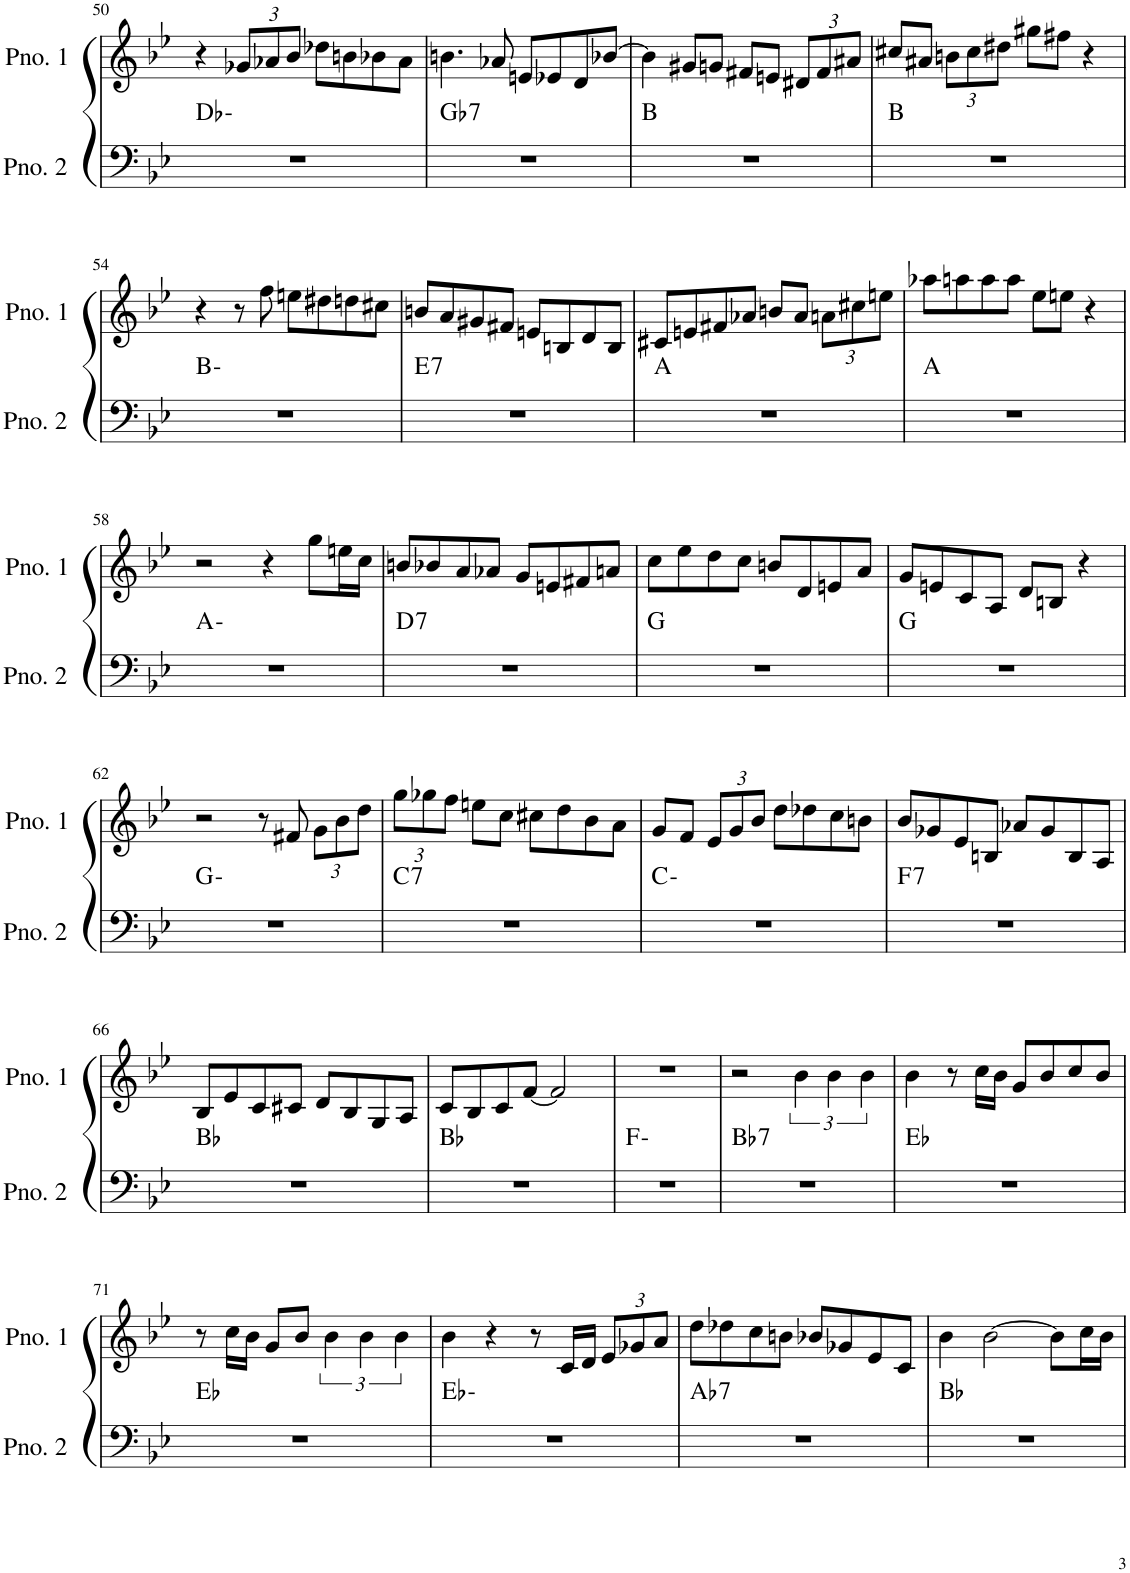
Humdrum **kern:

**kern	**harte	**kern
*part2	*part2	*part1
*staff2	*	*staff1
*I"ピアノ 2	*	*I"ピアノ 1
!!LO:PB:g=z
*clefF4	*	*clefG2
*k[b-e-]	*	*k[b-e-]
*M4/4	*	*M4/4
=50	=50	=50
1r	Db:min	4r
*	*	*Xbrackettup
.	.	12g-X/L
.	.	12a-X/
.	.	12b-/J
.	.	8dd-X\L
.	.	8bn\
.	.	8b-X\
.	.	8a-\J
=51	=51	=51
!	!LO:H:kt=7	!
1r	Gb:7	4.bn\
.	.	8a-X/
.	.	8en/L
.	.	8e-X/
.	.	8d/
.	.	[8b-X/J
=52	=52	=52
1r	B:maj	4b-\]
.	.	8g#X/L
.	.	8gn/J
.	.	8f#X/L
.	.	8en/J
.	.	12d#X/L
.	.	12f#/
.	.	12a#X/J
=53	=53	=53
1r	B:maj	8cc#X/L
.	.	8a#X/J
.	.	12bn\L
.	.	12cc#\
.	.	12dd#X\J
.	.	8gg#X\L
.	.	8ff#X\J
.	.	4r
!!LO:LB:g=z
=54	=54	=54
1r	B:min	4r
.	.	8r
.	.	8ff\
.	.	8een\L
.	.	8dd#X\
.	.	8ddn\
.	.	8cc#X\J
=55	=55	=55
!	!LO:H:kt=7	!
1r	E:7	8bn/L
.	.	8a/
.	.	8g#X/
.	.	8f#X/J
.	.	8en/L
.	.	8Bn/
.	.	8d/
.	.	8B/J
=56	=56	=56
1r	A:maj	8c#X/L
.	.	8en/
.	.	8f#X/
.	.	8a-X/J
.	.	8bn/L
.	.	8a-/J
.	.	12an\L
.	.	12cc#X\
.	.	12een\J
=57	=57	=57
1r	A:maj	8aa-X\L
.	.	8aan\
.	.	8aa\
.	.	8aa\J
.	.	8ee-\L
.	.	8een\J
.	.	4r
!!LO:LB:g=z
=58	=58	=58
1r	A:min	2r
.	.	4r
.	.	8gg\L
.	.	16een\L
.	.	16cc\JJ
=59	=59	=59
!	!LO:H:kt=7	!
1r	D:7	8bn/L
.	.	8b-X/
.	.	8a/
.	.	8a-X/J
.	.	8g/L
.	.	8en/
.	.	8f#X/
.	.	8an/J
=60	=60	=60
1r	G:maj	8cc\L
.	.	8ee-\
.	.	8dd\
.	.	8cc\J
.	.	8bn/L
.	.	8d/
.	.	8en/
.	.	8a/J
=61	=61	=61
1r	G:maj	8g/L
.	.	8en/
.	.	8c/
.	.	8A/J
.	.	8d/L
.	.	8Bn/J
.	.	4r
!!LO:LB:g=z
=62	=62	=62
1r	G:min	2r
.	.	8r
.	.	8f#X/
.	.	12g\L
.	.	12b-\
.	.	12dd\J
=63	=63	=63
!	!LO:H:kt=7	!
1r	C:7	12gg\L
.	.	12gg-X\
.	.	12ff\J
.	.	8een\L
.	.	8cc\J
.	.	8cc#X\L
.	.	8dd\
.	.	8b-\
.	.	8a\J
=64	=64	=64
1r	C:min	8g/L
.	.	8f/J
.	.	12e-/L
.	.	12g/
.	.	12b-/J
.	.	8dd\L
.	.	8dd-X\
.	.	8cc\
.	.	8bn\J
=65	=65	=65
!	!LO:H:kt=7	!
1r	F:7	8b-/L
.	.	8g-X/
.	.	8e-/
.	.	8Bn/J
.	.	8a-X/L
.	.	8g-/
.	.	8B/
.	.	8A/J
!!LO:LB:g=z
=66	=66	=66
1r	Bb:maj	8B-/L
.	.	8e-/
.	.	8c/
.	.	8c#X/J
.	.	8d/L
.	.	8B-/
.	.	8G/
.	.	8A/J
=67	=67	=67
1r	Bb:maj	8c/L
.	.	8B-/
.	.	8c/
.	.	[8f/J
.	.	2f/]
=68	=68	=68
1r	F:min	1r
=69	=69	=69
!	!LO:H:kt=7	!
1r	Bb:7	2r
*	*	*brackettup
.	.	6b-\
.	.	6b-\
.	.	6b-\
=70	=70	=70
1r	Eb:maj	4b-\
.	.	8r
.	.	16cc\LL
.	.	16b-\JJ
.	.	8g/L
.	.	8b-/
.	.	8cc/
.	.	8b-/J
!!LO:LB:g=z
=71	=71	=71
1r	Eb:maj	8r
.	.	16cc\LL
.	.	16b-\JJ
.	.	8g/L
.	.	8b-/J
.	.	6b-\
.	.	6b-\
.	.	6b-\
=72	=72	=72
1r	Eb:min	4b-\
.	.	4r
.	.	8r
.	.	16c/LL
.	.	16d/JJ
*	*	*Xbrackettup
.	.	12e-/L
.	.	12g-X/
.	.	12a/J
=73	=73	=73
!	!LO:H:kt=7	!
1r	Ab:7	8dd\L
.	.	8dd-X\
.	.	8cc\
.	.	8bn\J
.	.	8b-X/L
.	.	8g-X/
.	.	8e-/
.	.	8c/J
=74	=74	=74
1r	Bb:maj	4b-\
.	.	[2b-\
.	.	8b-\L]
.	.	16cc\L
.	.	16b-\JJ
=	=	=
*-	*-	*-
